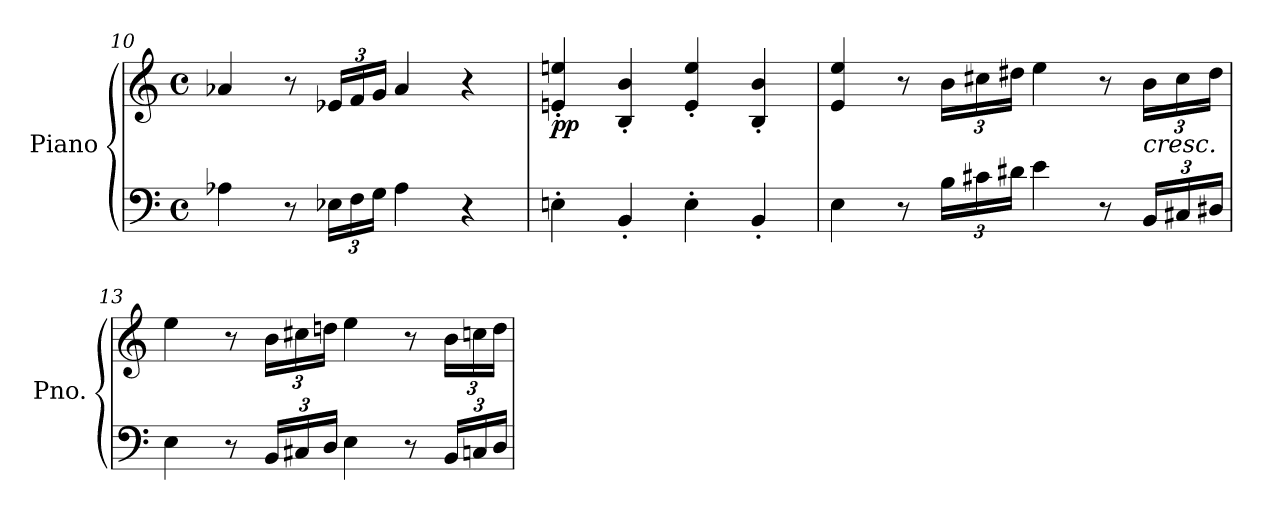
**kern	**kern	**dynam
*part1	*part1	*part1
*staff2	*staff1	*staff1/2
*I"Piano	*	*
*I'Pno.	*	*
*clefF4	*clefG2	*
*k[]	*k[]	*
*M4/4	*M4/4	*
*met(c)	*met(c)	*
=10	=10	=10
4A-X\	4a-X/	.
8r	8r	.
*Xbrackettup	*Xbrackettup	*
24E-X\LL	24e-X/LL	.
24F\	24f/	.
24G\JJ	24g/JJ	.
4A-\	4a-/	.
4r	4r	.
=11	=11	=11
!	!	!LO:DY:b
4En'\	4en/' 4een/'	pp
4BB'/	4B/' 4b/'	.
4E'\	4e/' 4ee/'	.
4BB'/	4B/' 4b/'	.
=12	=12	=12
4E\	4e/ 4ee/	.
8r	8r	.
24B\LL	24b\LL	.
24c#X\	24cc#X\	.
24d#X\JJ	24dd#X\JJ	.
4e\	4ee\	.
8r	8r	.
!	!LO:TX:b:i:t=cresc.	!
24BB/LL	24b\LL	.
24C#X/	24cc#\	.
24D#X/JJ	24dd#\JJ	.
!!LO:LB:g=z
=13	=13	=13
4E\	4ee\	.
8r	8r	.
24BB/LL	24b\LL	.
24C#X/	24cc#X\	.
24D/JJ	24ddn\JJ	.
4E\	4ee\	.
8r	8r	.
24BB/LL	24b\LL	.
24Cn/	24ccn\	.
24D/JJ	24dd\JJ	.
=	=	=
*-	*-	*-
